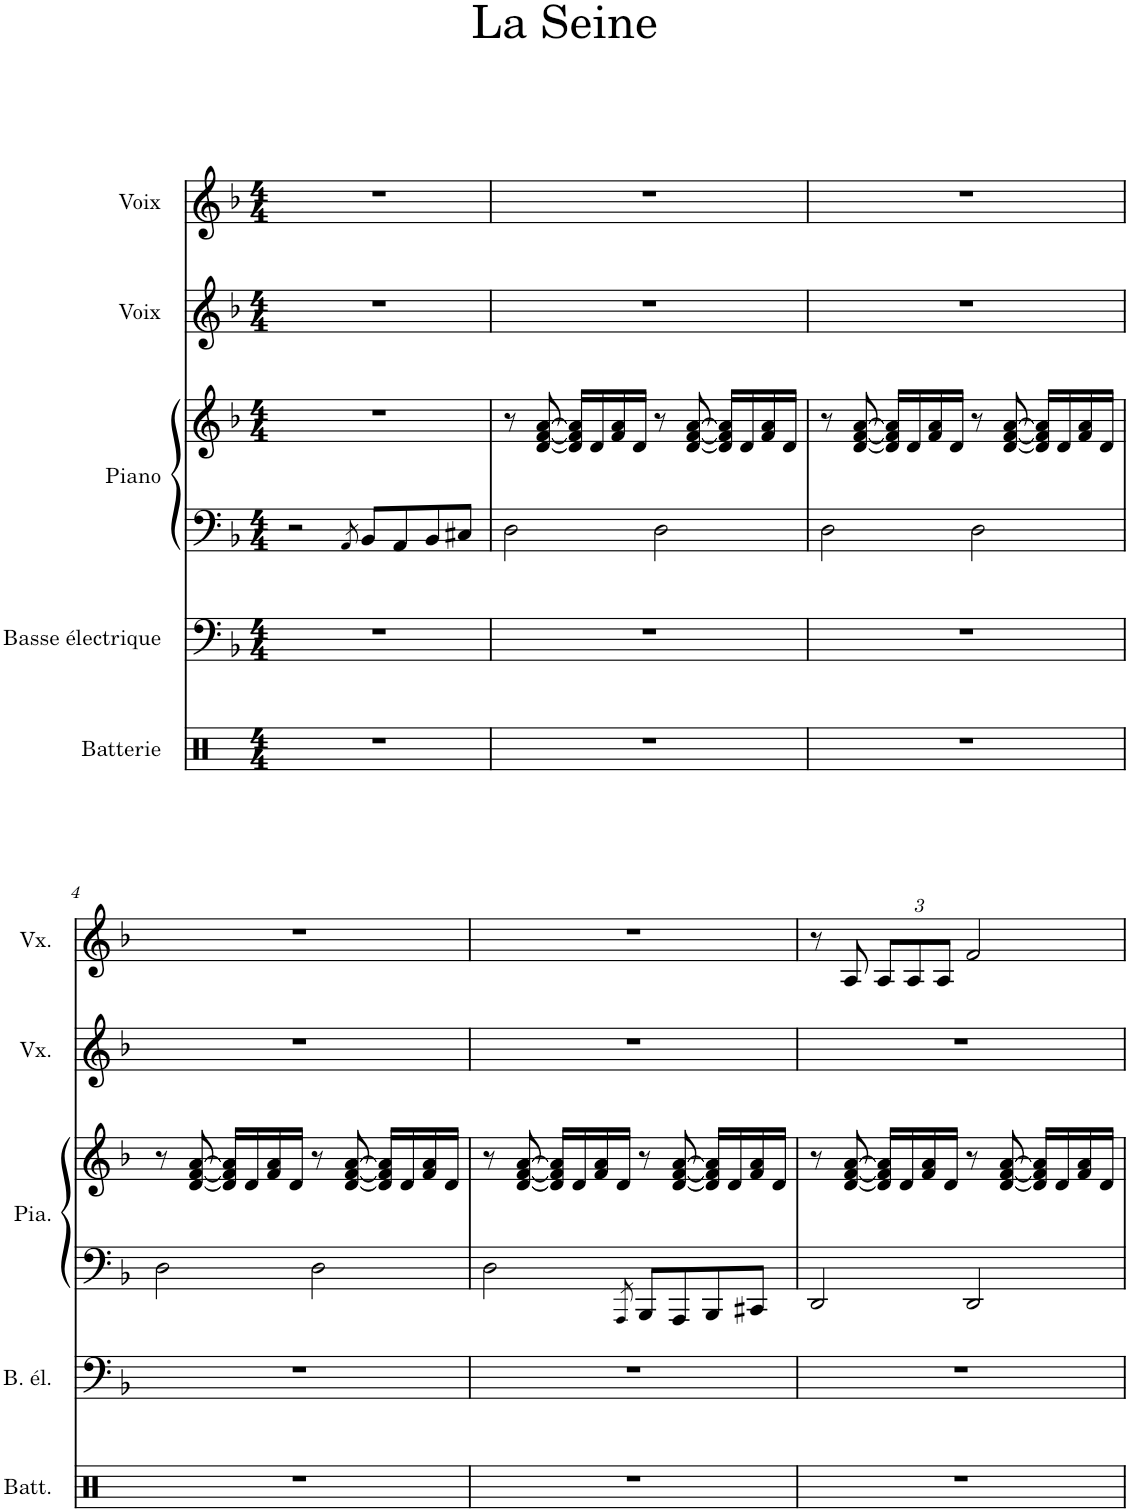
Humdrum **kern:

**kern	**kern	**kern	**kern	**kern	**kern
*part5	*part4	*part3	*part3	*part2	*part1
*staff6	*staff5	*staff4	*staff3	*staff2	*staff1
*I"Batterie	*I"Basse électrique	*I"Piano	*	*I"Voix	*I"Voix
*I'Batt.	*I'B. él.	*I'Pia.	*	*I'Vx.	*I'Vx.
*clefX	*clefF4	*clefF4	*clefG2	*clefG2	*clefG2
*	*Trd7c12	*	*	*	*
*k[]	*k[b-]	*k[b-]	*k[b-]	*k[b-]	*k[b-]
*M4/4	*M4/4	*M4/4	*M4/4	*M4/4	*M4/4
=1	=1	=1	=1	=1	=1
1r	1r	2r	1r	1r	1r
.	.	8qAA/	.	.	.
.	.	8BB-/L	.	.	.
.	.	8AA/	.	.	.
.	.	8BB-/	.	.	.
.	.	8C#X/J	.	.	.
=2	=2	=2	=2	=2	=2
1r	1r	2D\	8r	1r	1r
.	.	.	[8d/ [8f/ [8a/	.	.
.	.	.	16d/] 16f/] 16a/]LL	.	.
.	.	.	16d/	.	.
.	.	.	16f/ 16a/	.	.
.	.	.	16d/JJ	.	.
.	.	2D\	8r	.	.
.	.	.	[8d/ [8f/ [8a/	.	.
.	.	.	16d/] 16f/] 16a/]LL	.	.
.	.	.	16d/	.	.
.	.	.	16f/ 16a/	.	.
.	.	.	16d/JJ	.	.
=3	=3	=3	=3	=3	=3
1r	1r	2D\	8r	1r	1r
.	.	.	[8d/ [8f/ [8a/	.	.
.	.	.	16d/] 16f/] 16a/]LL	.	.
.	.	.	16d/	.	.
.	.	.	16f/ 16a/	.	.
.	.	.	16d/JJ	.	.
.	.	2D\	8r	.	.
.	.	.	[8d/ [8f/ [8a/	.	.
.	.	.	16d/] 16f/] 16a/]LL	.	.
.	.	.	16d/	.	.
.	.	.	16f/ 16a/	.	.
.	.	.	16d/JJ	.	.
!!LO:LB:g=z
=4	=4	=4	=4	=4	=4
1r	1r	2D\	8r	1r	1r
.	.	.	[8d/ [8f/ [8a/	.	.
.	.	.	16d/] 16f/] 16a/]LL	.	.
.	.	.	16d/	.	.
.	.	.	16f/ 16a/	.	.
.	.	.	16d/JJ	.	.
.	.	2D\	8r	.	.
.	.	.	[8d/ [8f/ [8a/	.	.
.	.	.	16d/] 16f/] 16a/]LL	.	.
.	.	.	16d/	.	.
.	.	.	16f/ 16a/	.	.
.	.	.	16d/JJ	.	.
=5	=5	=5	=5	=5	=5
1r	1r	2D\	8r	1r	1r
.	.	.	[8d/ [8f/ [8a/	.	.
.	.	.	16d/] 16f/] 16a/]LL	.	.
.	.	.	16d/	.	.
.	.	.	16f/ 16a/	.	.
.	.	.	16d/JJ	.	.
.	.	8qAAA/	.	.	.
.	.	8BBB-/L	8r	.	.
.	.	8AAA/	[8d/ [8f/ [8a/	.	.
.	.	8BBB-/	16d/] 16f/] 16a/]LL	.	.
.	.	.	16d/	.	.
.	.	8CC#X/J	16f/ 16a/	.	.
.	.	.	16d/JJ	.	.
=6	=6	=6	=6	=6	=6
1r	1r	2DD/	8r	1r	8r
.	.	.	[8d/ [8f/ [8a/	.	8A/
*	*	*	*	*	*Xbrackettup
.	.	.	16d/] 16f/] 16a/]LL	.	12A/L
.	.	.	16d/	.	.
.	.	.	.	.	12A/
.	.	.	16f/ 16a/	.	.
.	.	.	.	.	12A/J
.	.	.	16d/JJ	.	.
.	.	2DD/	8r	.	2f/
.	.	.	[8d/ [8f/ [8a/	.	.
.	.	.	16d/] 16f/] 16a/]LL	.	.
.	.	.	16d/	.	.
.	.	.	16f/ 16a/	.	.
.	.	.	16d/JJ	.	.
=	=	=	=	=	=
*-	*-	*-	*-	*-	*-
